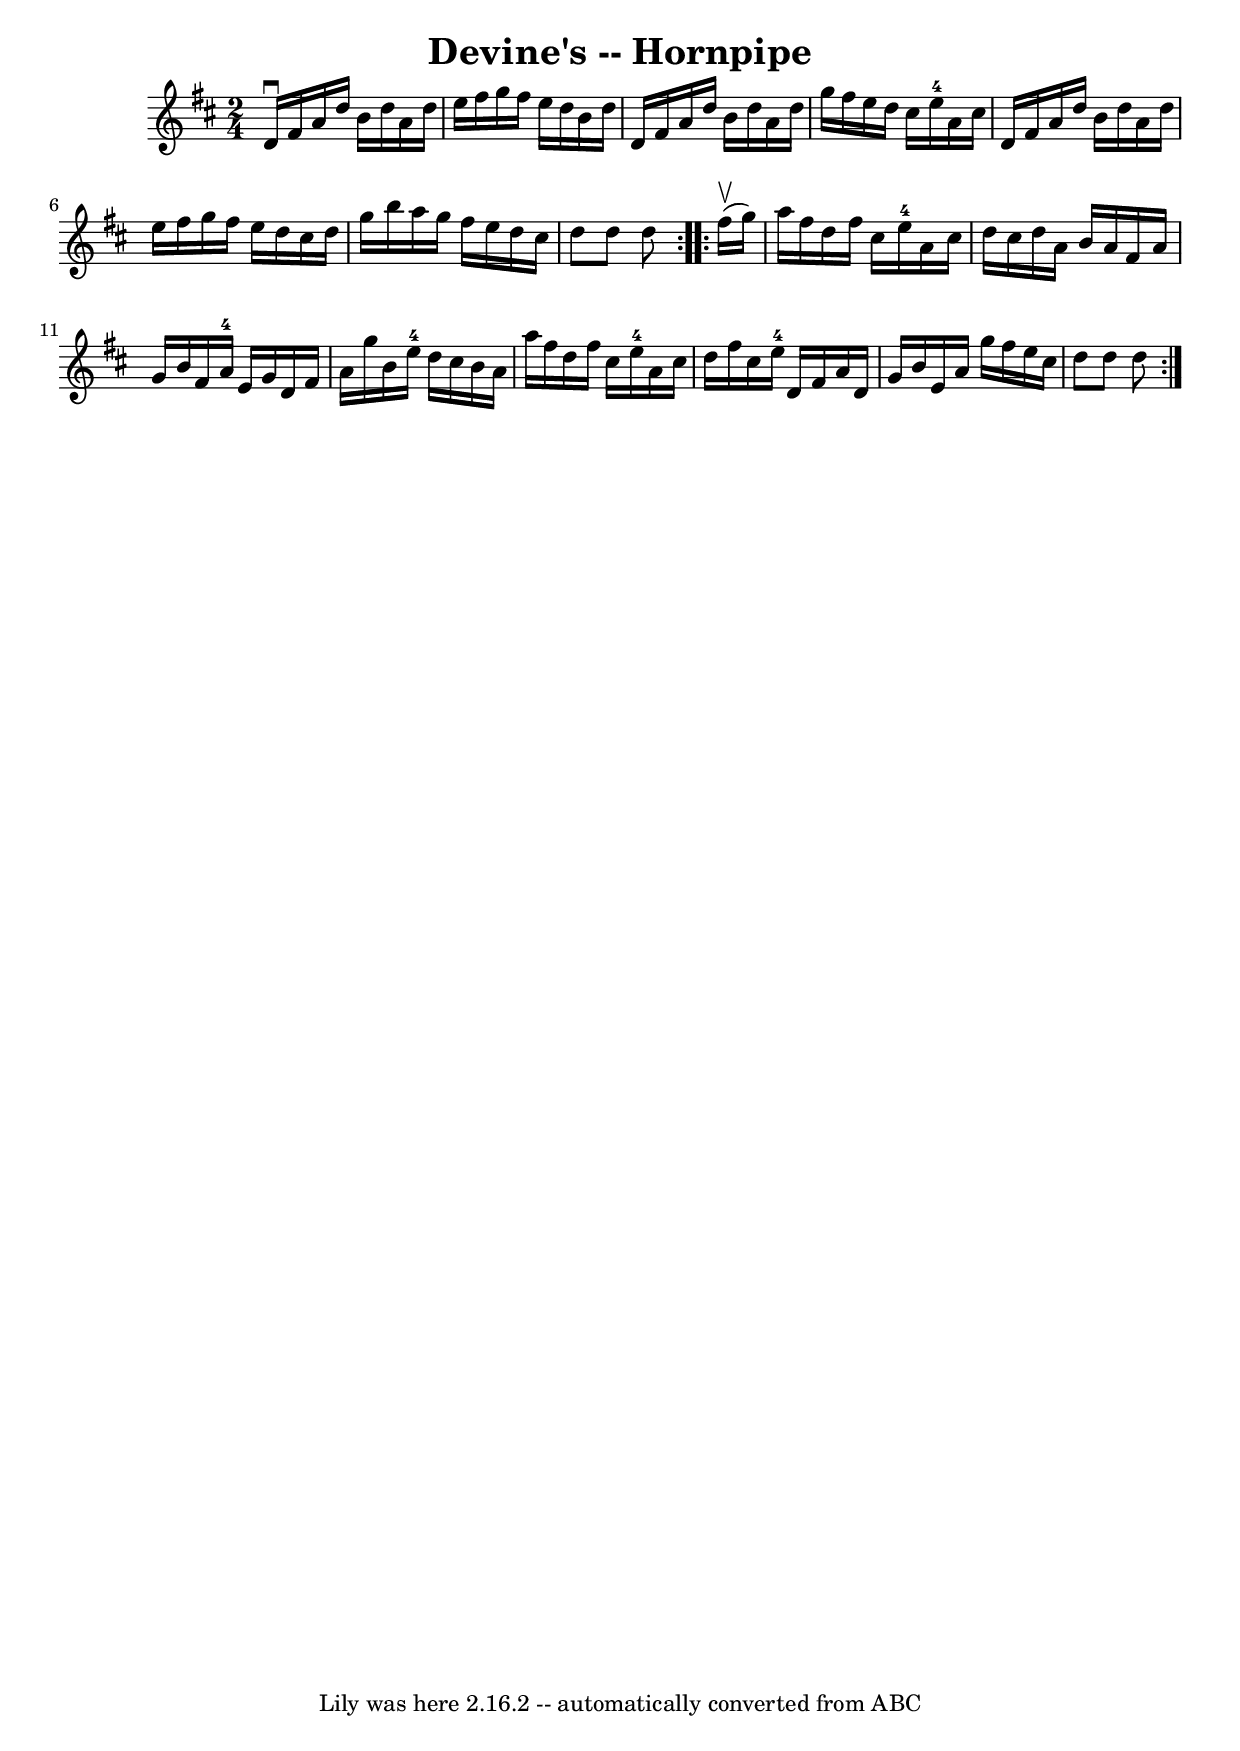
\version "2.16.2"
\include "Mammoth.ily"
\header {
  %% book = "Cole's 1000 Fiddle Tunes"
 crossRefNumber = "1"
 footnotes = ""
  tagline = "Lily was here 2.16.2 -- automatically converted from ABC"
  title = "Devine's -- Hornpipe"

}
voicedefault =  {



  \repeat volta 2 {

    \time 2/4 
    \key d \major
 d'16^\downbow fis'16 a'16 d''16 b'16 d''16 a'16 d''16   |
 e''16 fis''16 g''16 fis''16 e''16 d''16 b'16 d''16   |
 d'16 fis'16 a'16 d''16 b'16 d''16 a'16 d''16   |
 g''16 fis''16 e''16 d''16 cis''16 e''16-4 a'16 cis''16   |
 d'16 fis'16 a'16 d''16 b'16 d''16 a'16 d''16   |
 e''16 fis''16 g''16 fis''16 e''16 d''16 cis''16 d''16   |
 g''16 b''16 a''16 g''16 fis''16 e''16 d''16 cis''16   |
 d''8 d''8 
 d''8  
  }     
  \repeat volta 2 { fis''16 (^\upbow g''16)  |
 a''16 fis''16 d''16 fis''16 cis''16 e''16-4 a'16 cis''16   |
 d''16 cis''16 d''16 a'16 b'16 a'16 fis'16 a'16  |
 g'16 b'16 fis'16 a'16-4 e'16 g'16 d'16 fis'16   |
 a'16 g''16 b'16 e''16-4 d''16 cis''16 b'16 a'16   |
 a''16 fis''16 d''16 fis''16 cis''16 e''16-4 a'16 cis''16   |
 d''16 fis''16 cis''16 e''16-4 d'16 fis'16 a'16 d'16  |
 g'16 b'16 e'16 a'16 g''16 fis''16 e''16 cis''16   |
 d''8 d''8 d''8  
  }   

}

\score{
  <<

    \context Staff="default"
    {
      \voicedefault 
      
    }

  >>
  \layout {
    
  }
  \midi {
  }

}
